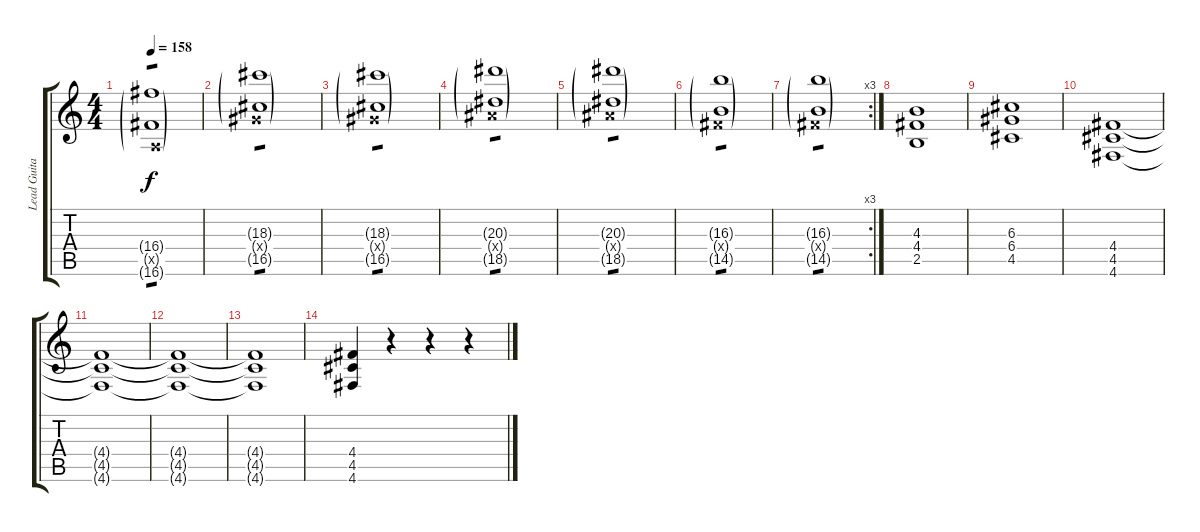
\track ("Lead Guitar ~ Jared" "Lead Guita") {instrument distortionguitar}
\staff {score tabs}
\tuning (E4 B3 G3 D3 A2 D2) {hide}
\ts (4 4)
\tempo 158
\clef g2
\ks c
(16.4{g} 0.5{g x} 16.6{g}).1{tp 1 dy f} |
(18.3{g} 6.4{g x} 16.5{g}).1{tp 1} |
(18.3{g} 6.4{g x} 16.5{g}).1{tp 1} |
(20.3{g} 8.4{g x} 18.5{g}).1{tp 1} |
(20.3{g} 8.4{g x} 18.5{g}).1{tp 1} |
(16.3{g} 4.4{g x} 14.5{g}).1{tp 1} |
\rc 3
(16.3{g} 4.4{g x} 14.5{g}).1{tp 1} |
(4.3 4.4 2.5).1 |
(6.3 6.4 4.5).1 |
(4.4 4.5 4.6).1 |
(4.4{t} 4.5{t} 4.6{t}).1 |
(4.4{t} 4.5{t} 4.6{t}).1 |
(4.4{t} 4.5{t} 4.6{t}).1 |
(4.4 4.5 4.6).4 r.4 r.4 r.4
